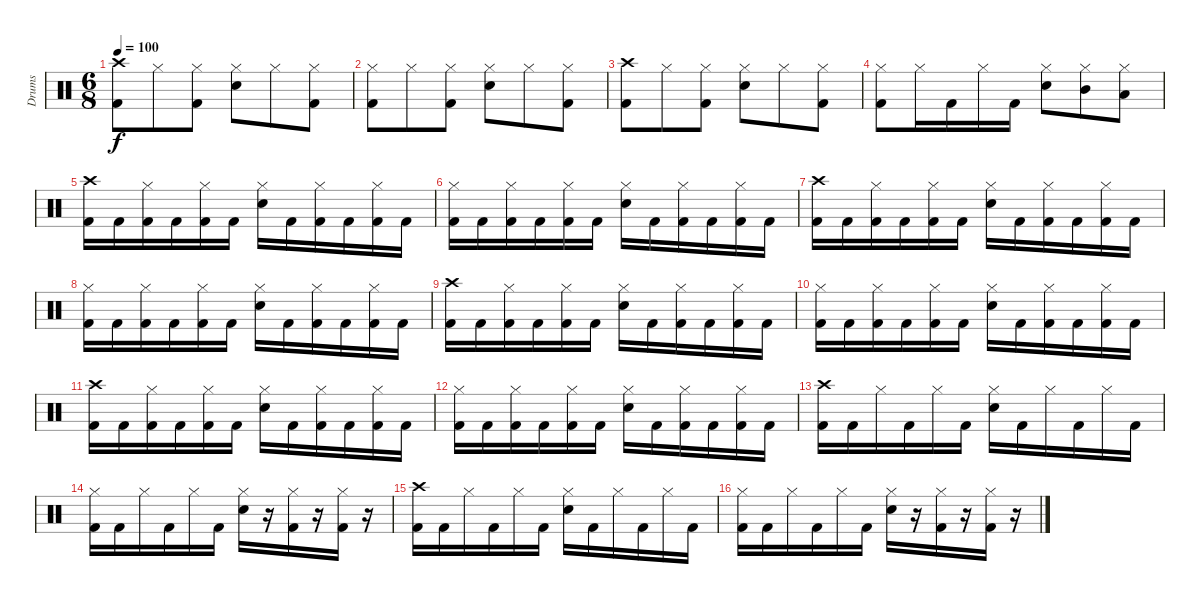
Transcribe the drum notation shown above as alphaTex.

\track ("Drums" "Drums") {instrument percussion}
\staff {score}
\articulation defaults
\ts (6 8)
\tempo 100
\clef neutral
\ks c
("Crash high (hit)" "Kick (hit) 2").8{dy f} "Hi-Hat (closed)".8 ("Hi-Hat (closed)" "Kick (hit) 2").8 ("Hi-Hat (closed)" "Snare (hit) 2").8 "Hi-Hat (closed)".8 ("Hi-Hat (closed)" "Kick (hit) 2").8 |
("Hi-Hat (closed)" "Kick (hit) 2").8 "Hi-Hat (closed)".8 ("Hi-Hat (closed)" "Kick (hit) 2").8 ("Hi-Hat (closed)" "Snare (hit) 2").8 "Hi-Hat (closed)".8 ("Hi-Hat (closed)" "Kick (hit) 2").8 |
("Crash high (hit)" "Kick (hit) 2").8 "Hi-Hat (closed)".8 ("Hi-Hat (closed)" "Kick (hit) 2").8 ("Hi-Hat (closed)" "Snare (hit) 2").8 "Hi-Hat (closed)".8 ("Hi-Hat (closed)" "Kick (hit) 2").8 |
("Hi-Hat (closed)" "Kick (hit) 2").8 "Hi-Hat (closed)".16 "Kick (hit) 2".16 "Hi-Hat (closed)".16 "Kick (hit) 2".16 ("Hi-Hat (closed)" "Snare (hit) 2").8 ("Hi-Hat (closed)" "Mid Tom (hit)").8 ("Hi-Hat (closed)" "Low Tom (hit)").8 |
("Crash high (hit)" "Kick (hit) 2").16 "Kick (hit) 2".16 ("Hi-Hat (closed)" "Kick (hit) 2").16 "Kick (hit) 2".16 ("Hi-Hat (closed)" "Kick (hit) 2").16 "Kick (hit) 2".16 ("Hi-Hat (closed)" "Snare (hit) 2").16 "Kick (hit) 2".16 ("Hi-Hat (closed)" "Kick (hit) 2").16 "Kick (hit) 2".16 ("Hi-Hat (closed)" "Kick (hit) 2").16 "Kick (hit) 2".16 |
("Hi-Hat (closed)" "Kick (hit) 2").16 "Kick (hit) 2".16 ("Hi-Hat (closed)" "Kick (hit) 2").16 "Kick (hit) 2".16 ("Hi-Hat (closed)" "Kick (hit) 2").16 "Kick (hit) 2".16 ("Hi-Hat (closed)" "Snare (hit) 2").16 "Kick (hit) 2".16 ("Hi-Hat (closed)" "Kick (hit) 2").16 "Kick (hit) 2".16 ("Hi-Hat (closed)" "Kick (hit) 2").16 "Kick (hit) 2".16 |
("Crash high (hit)" "Kick (hit) 2").16 "Kick (hit) 2".16 ("Hi-Hat (closed)" "Kick (hit) 2").16 "Kick (hit) 2".16 ("Hi-Hat (closed)" "Kick (hit) 2").16 "Kick (hit) 2".16 ("Hi-Hat (closed)" "Snare (hit) 2").16 "Kick (hit) 2".16 ("Hi-Hat (closed)" "Kick (hit) 2").16 "Kick (hit) 2".16 ("Hi-Hat (closed)" "Kick (hit) 2").16 "Kick (hit) 2".16 |
("Hi-Hat (closed)" "Kick (hit) 2").16 "Kick (hit) 2".16 ("Hi-Hat (closed)" "Kick (hit) 2").16 "Kick (hit) 2".16 ("Hi-Hat (closed)" "Kick (hit) 2").16 "Kick (hit) 2".16 ("Hi-Hat (closed)" "Snare (hit) 2").16 "Kick (hit) 2".16 ("Hi-Hat (closed)" "Kick (hit) 2").16 "Kick (hit) 2".16 ("Hi-Hat (closed)" "Kick (hit) 2").16 "Kick (hit) 2".16 |
("Crash high (hit)" "Kick (hit) 2").16 "Kick (hit) 2".16 ("Hi-Hat (closed)" "Kick (hit) 2").16 "Kick (hit) 2".16 ("Hi-Hat (closed)" "Kick (hit) 2").16 "Kick (hit) 2".16 ("Hi-Hat (closed)" "Snare (hit) 2").16 "Kick (hit) 2".16 ("Hi-Hat (closed)" "Kick (hit) 2").16 "Kick (hit) 2".16 ("Hi-Hat (closed)" "Kick (hit) 2").16 "Kick (hit) 2".16 |
("Hi-Hat (closed)" "Kick (hit) 2").16 "Kick (hit) 2".16 ("Hi-Hat (closed)" "Kick (hit) 2").16 "Kick (hit) 2".16 ("Hi-Hat (closed)" "Kick (hit) 2").16 "Kick (hit) 2".16 ("Hi-Hat (closed)" "Snare (hit) 2").16 "Kick (hit) 2".16 ("Hi-Hat (closed)" "Kick (hit) 2").16 "Kick (hit) 2".16 ("Hi-Hat (closed)" "Kick (hit) 2").16 "Kick (hit) 2".16 |
("Crash high (hit)" "Kick (hit) 2").16 "Kick (hit) 2".16 ("Hi-Hat (closed)" "Kick (hit) 2").16 "Kick (hit) 2".16 ("Hi-Hat (closed)" "Kick (hit) 2").16 "Kick (hit) 2".16 ("Hi-Hat (closed)" "Snare (hit) 2").16 "Kick (hit) 2".16 ("Hi-Hat (closed)" "Kick (hit) 2").16 "Kick (hit) 2".16 ("Hi-Hat (closed)" "Kick (hit) 2").16 "Kick (hit) 2".16 |
("Hi-Hat (closed)" "Kick (hit) 2").16 "Kick (hit) 2".16 ("Hi-Hat (closed)" "Kick (hit) 2").16 "Kick (hit) 2".16 ("Hi-Hat (closed)" "Kick (hit) 2").16 "Kick (hit) 2".16 ("Hi-Hat (closed)" "Snare (hit) 2").16 "Kick (hit) 2".16 ("Hi-Hat (closed)" "Kick (hit) 2").16 "Kick (hit) 2".16 ("Hi-Hat (closed)" "Kick (hit) 2").16 "Kick (hit) 2".16 |
("Crash high (hit)" "Kick (hit) 2").16 "Kick (hit) 2".16 "Hi-Hat (closed)".16 "Kick (hit) 2".16 "Hi-Hat (closed)".16 "Kick (hit) 2".16 ("Hi-Hat (closed)" "Snare (hit) 2").16 "Kick (hit) 2".16 "Hi-Hat (closed)".16 "Kick (hit) 2".16 "Hi-Hat (closed)".16 "Kick (hit) 2".16 |
("Hi-Hat (closed)" "Kick (hit) 2").16 "Kick (hit) 2".16 "Hi-Hat (closed)".16 "Kick (hit) 2".16 "Hi-Hat (closed)".16 "Kick (hit) 2".16 ("Hi-Hat (closed)" "Snare (hit) 2").16 r.16 ("Hi-Hat (closed)" "Kick (hit) 2").16 r.16 ("Hi-Hat (closed)" "Kick (hit) 2").16 r.16 |
("Crash high (hit)" "Kick (hit) 2").16 "Kick (hit) 2".16 "Hi-Hat (closed)".16 "Kick (hit) 2".16 "Hi-Hat (closed)".16 "Kick (hit) 2".16 ("Hi-Hat (closed)" "Snare (hit) 2").16 "Kick (hit) 2".16 "Hi-Hat (closed)".16 "Kick (hit) 2".16 "Hi-Hat (closed)".16 "Kick (hit) 2".16 |
("Hi-Hat (closed)" "Kick (hit) 2").16 "Kick (hit) 2".16 "Hi-Hat (closed)".16 "Kick (hit) 2".16 "Hi-Hat (closed)".16 "Kick (hit) 2".16 ("Hi-Hat (closed)" "Snare (hit) 2").16 r.16 ("Hi-Hat (closed)" "Kick (hit) 2").16 r.16 ("Hi-Hat (closed)" "Kick (hit) 2").16 r.16
